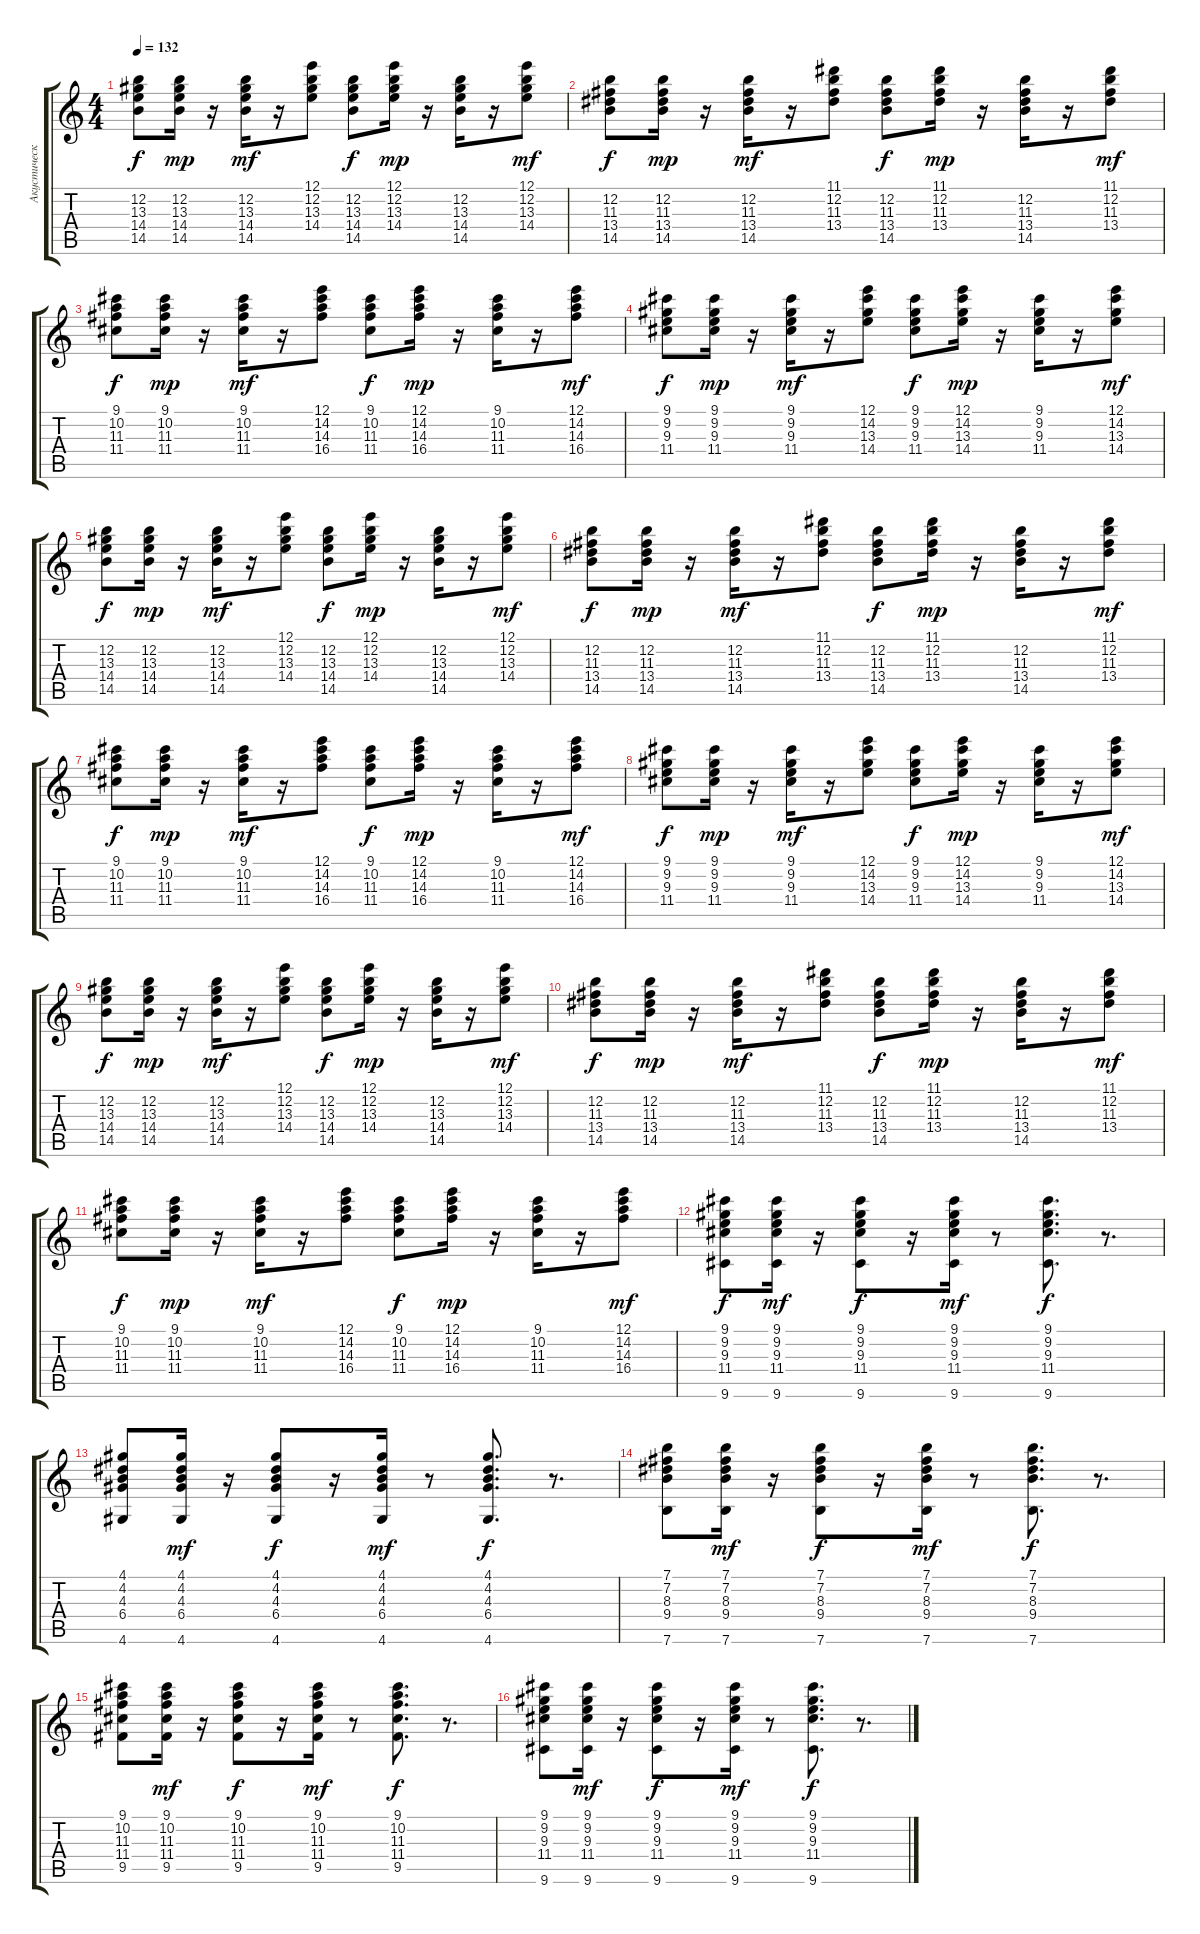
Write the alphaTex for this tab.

\track ("Акустическая гитара" "Акустическ") {instrument acousticguitarsteel}
\staff {score tabs}
\tuning (E4 B3 G3 D3 A2 E2) {hide}
\ts (4 4)
\tempo 132
\clef g2
\ks c
(12.2 13.3 14.4 14.5).8{dy f} (12.2 13.3 14.4 14.5).16{dy mp} r.16 (12.2 13.3 14.4 14.5).16{dy mf} r.16 (12.1 12.2 13.3 14.4).8 (12.2 13.3 14.4 14.5).8{dy f} (12.1 12.2 13.3 14.4).16{dy mp} r.16 (12.2 13.3 14.4 14.5).16 r.16 (12.1 12.2 13.3 14.4).8{dy mf} |
(12.2 11.3 13.4 14.5).8{dy f} (12.2 11.3 13.4 14.5).16{dy mp} r.16 (12.2 11.3 13.4 14.5).16{dy mf} r.16 (11.1 12.2 11.3 13.4).8 (12.2 11.3 13.4 14.5).8{dy f} (11.1 12.2 11.3 13.4).16{dy mp} r.16 (12.2 11.3 13.4 14.5).16 r.16 (11.1 12.2 11.3 13.4).8{dy mf} |
(9.1 10.2 11.3 11.4).8{dy f} (9.1 10.2 11.3 11.4).16{dy mp} r.16 (9.1 10.2 11.3 11.4).16{dy mf} r.16 (12.1 14.2 14.3 16.4).8 (9.1 10.2 11.3 11.4).8{dy f} (12.1 14.2 14.3 16.4).16{dy mp} r.16 (9.1 10.2 11.3 11.4).16 r.16 (12.1 14.2 14.3 16.4).8{dy mf} |
(9.1 9.2 9.3 11.4).8{dy f} (9.1 9.2 9.3 11.4).16{dy mp} r.16 (9.1 9.2 9.3 11.4).16{dy mf} r.16 (12.1 14.2 13.3 14.4).8 (9.1 9.2 9.3 11.4).8{dy f} (12.1 14.2 13.3 14.4).16{dy mp} r.16 (9.1 9.2 9.3 11.4).16 r.16 (12.1 14.2 13.3 14.4).8{dy mf} |
(12.2 13.3 14.4 14.5).8{dy f} (12.2 13.3 14.4 14.5).16{dy mp} r.16 (12.2 13.3 14.4 14.5).16{dy mf} r.16 (12.1 12.2 13.3 14.4).8 (12.2 13.3 14.4 14.5).8{dy f} (12.1 12.2 13.3 14.4).16{dy mp} r.16 (12.2 13.3 14.4 14.5).16 r.16 (12.1 12.2 13.3 14.4).8{dy mf} |
(12.2 11.3 13.4 14.5).8{dy f} (12.2 11.3 13.4 14.5).16{dy mp} r.16 (12.2 11.3 13.4 14.5).16{dy mf} r.16 (11.1 12.2 11.3 13.4).8 (12.2 11.3 13.4 14.5).8{dy f} (11.1 12.2 11.3 13.4).16{dy mp} r.16 (12.2 11.3 13.4 14.5).16 r.16 (11.1 12.2 11.3 13.4).8{dy mf} |
(9.1 10.2 11.3 11.4).8{dy f} (9.1 10.2 11.3 11.4).16{dy mp} r.16 (9.1 10.2 11.3 11.4).16{dy mf} r.16 (12.1 14.2 14.3 16.4).8 (9.1 10.2 11.3 11.4).8{dy f} (12.1 14.2 14.3 16.4).16{dy mp} r.16 (9.1 10.2 11.3 11.4).16 r.16 (12.1 14.2 14.3 16.4).8{dy mf} |
(9.1 9.2 9.3 11.4).8{dy f} (9.1 9.2 9.3 11.4).16{dy mp} r.16 (9.1 9.2 9.3 11.4).16{dy mf} r.16 (12.1 14.2 13.3 14.4).8 (9.1 9.2 9.3 11.4).8{dy f} (12.1 14.2 13.3 14.4).16{dy mp} r.16 (9.1 9.2 9.3 11.4).16 r.16 (12.1 14.2 13.3 14.4).8{dy mf} |
(12.2 13.3 14.4 14.5).8{dy f} (12.2 13.3 14.4 14.5).16{dy mp} r.16 (12.2 13.3 14.4 14.5).16{dy mf} r.16 (12.1 12.2 13.3 14.4).8 (12.2 13.3 14.4 14.5).8{dy f} (12.1 12.2 13.3 14.4).16{dy mp} r.16 (12.2 13.3 14.4 14.5).16 r.16 (12.1 12.2 13.3 14.4).8{dy mf} |
(12.2 11.3 13.4 14.5).8{dy f} (12.2 11.3 13.4 14.5).16{dy mp} r.16 (12.2 11.3 13.4 14.5).16{dy mf} r.16 (11.1 12.2 11.3 13.4).8 (12.2 11.3 13.4 14.5).8{dy f} (11.1 12.2 11.3 13.4).16{dy mp} r.16 (12.2 11.3 13.4 14.5).16 r.16 (11.1 12.2 11.3 13.4).8{dy mf} |
(9.1 10.2 11.3 11.4).8{dy f} (9.1 10.2 11.3 11.4).16{dy mp} r.16 (9.1 10.2 11.3 11.4).16{dy mf} r.16 (12.1 14.2 14.3 16.4).8 (9.1 10.2 11.3 11.4).8{dy f} (12.1 14.2 14.3 16.4).16{dy mp} r.16 (9.1 10.2 11.3 11.4).16 r.16 (12.1 14.2 14.3 16.4).8{dy mf} |
(9.1 9.2 9.3 11.4 9.6).8{dy f} (9.1 9.2 9.3 11.4 9.6).16{dy mf} r.16 (9.1 9.2 9.3 11.4 9.6).8{dy f} r.16 (9.1 9.2 9.3 11.4 9.6).16{dy mf} r.8 (9.1 9.2 9.3 11.4 9.6).8{d dy f} r.8{d} |
(4.1 4.2 4.3 6.4 4.6).8 (4.1 4.2 4.3 6.4 4.6).16{dy mf} r.16 (4.1 4.2 4.3 6.4 4.6).8{dy f} r.16 (4.1 4.2 4.3 6.4 4.6).16{dy mf} r.8 (4.1 4.2 4.3 6.4 4.6).8{d dy f} r.8{d} |
(7.1 7.2 8.3 9.4 7.6).8 (7.1 7.2 8.3 9.4 7.6).16{dy mf} r.16 (7.1 7.2 8.3 9.4 7.6).8{dy f} r.16 (7.1 7.2 8.3 9.4 7.6).16{dy mf} r.8 (7.1 7.2 8.3 9.4 7.6).8{d dy f} r.8{d} |
(9.1 10.2 11.3 11.4 9.5).8 (9.1 10.2 11.3 11.4 9.5).16{dy mf} r.16 (9.1 10.2 11.3 11.4 9.5).8{dy f} r.16 (9.1 10.2 11.3 11.4 9.5).16{dy mf} r.8 (9.1 10.2 11.3 11.4 9.5).8{d dy f} r.8{d} |
(9.1 9.2 9.3 11.4 9.6).8 (9.1 9.2 9.3 11.4 9.6).16{dy mf} r.16 (9.1 9.2 9.3 11.4 9.6).8{dy f} r.16 (9.1 9.2 9.3 11.4 9.6).16{dy mf} r.8 (9.1 9.2 9.3 11.4 9.6).8{d dy f} r.8{d}
